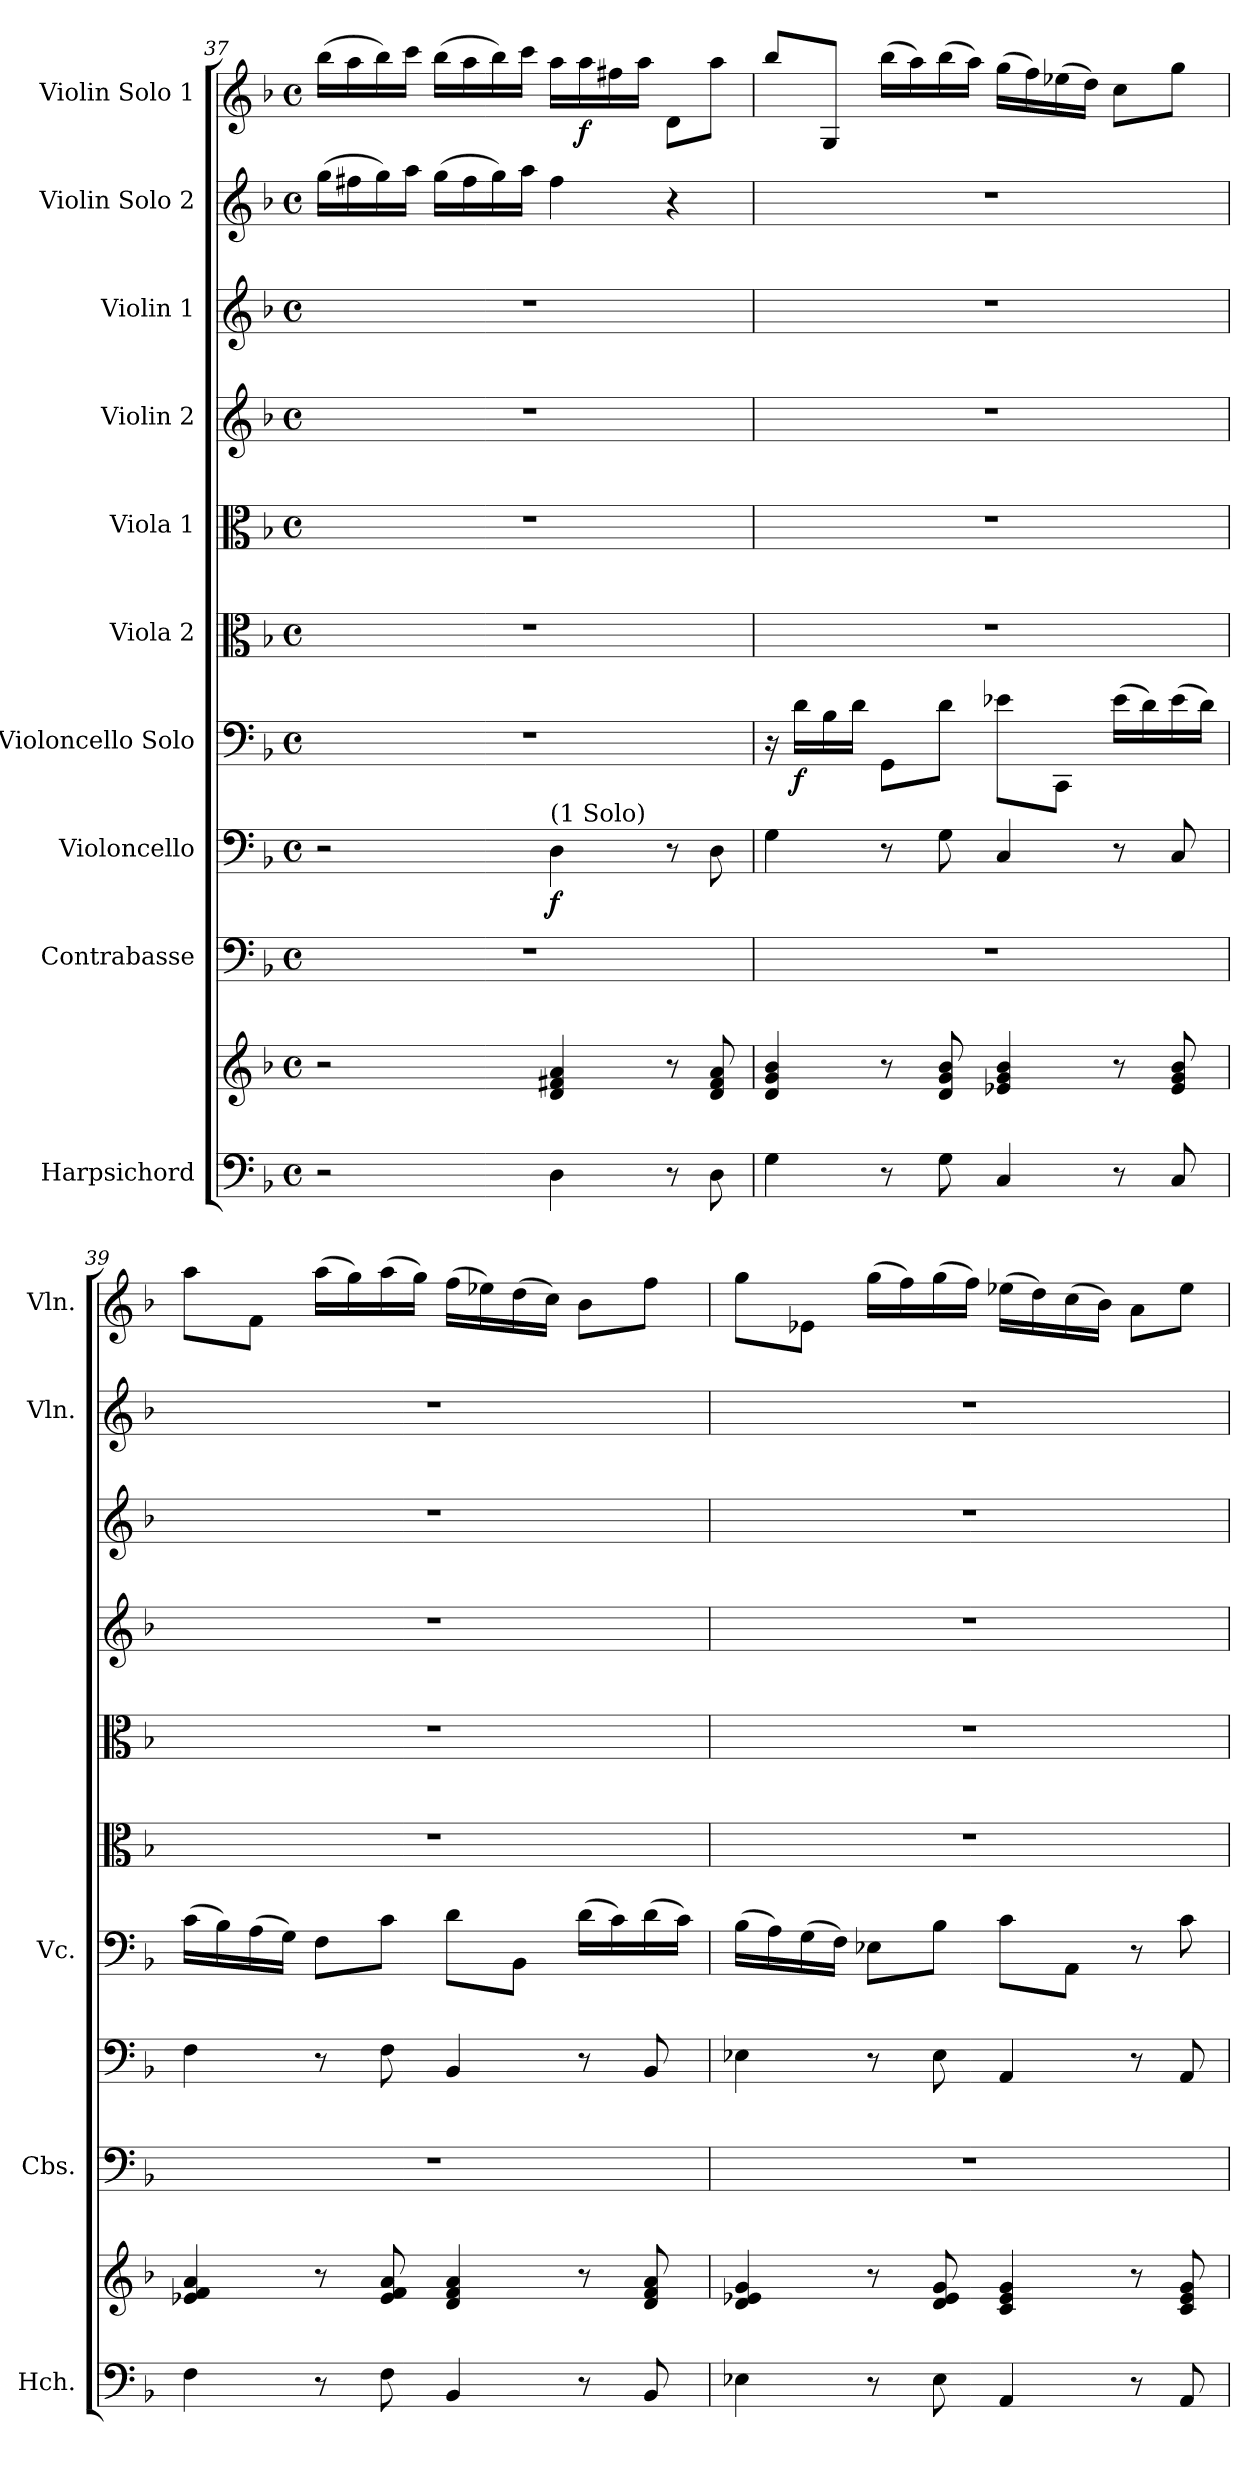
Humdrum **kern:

**kern	**kern	**dynam	**kern	**kern	**dynam	**kern	**dynam	**kern	**kern	**kern	**kern	**kern	**kern	**dynam
*part10	*part10	*part10	*part9	*part8	*part8	*part7	*part7	*part6	*part5	*part4	*part3	*part2	*part1	*part1
*staff11	*staff10	*staff10/11	*staff9	*staff8	*staff8	*staff7	*staff7	*staff6	*staff5	*staff4	*staff3	*staff2	*staff1	*staff1
*I"Harpsichord	*	*	*I"Contrabasse	*I"Violoncello	*	*I"Violoncello Solo	*	*I"Viola 2	*I"Viola 1	*I"Violin 2	*I"Violin 1	*I"Violin Solo 2	*I"Violin Solo 1	*
*I'Hch.	*	*	*I'Cbs.	*	*	*I'Vc.	*	*	*	*	*	*I'Vln.	*I'Vln.	*
*clefF4	*clefG2	*	*clefF4	*clefF4	*	*clefF4	*	*clefC3	*clefC3	*clefG2	*clefG2	*clefG2	*clefG2	*
*	*	*	*ITrd7c12	*	*	*	*	*	*	*	*	*	*	*
*k[b-]	*k[b-]	*	*k[b-]	*k[b-]	*	*k[b-]	*	*k[b-]	*k[b-]	*k[b-]	*k[b-]	*k[b-]	*k[b-]	*
*M4/4	*M4/4	*	*M4/4	*M4/4	*	*M4/4	*	*M4/4	*M4/4	*M4/4	*M4/4	*M4/4	*M4/4	*
*met(c)	*met(c)	*	*met(c)	*met(c)	*	*met(c)	*	*met(c)	*met(c)	*met(c)	*met(c)	*met(c)	*met(c)	*
=37	=37	=37	=37	=37	=37	=37	=37	=37	=37	=37	=37	=37	=37	=37
2r	2r	.	1r	2r	.	1r	.	1r	1r	1r	1r	(>16gg\LL	(>16bb-\LL	.
.	.	.	.	.	.	.	.	.	.	.	.	16ff#X\	16aa\	.
.	.	.	.	.	.	.	.	.	.	.	.	16gg\)	16bb-\)	.
.	.	.	.	.	.	.	.	.	.	.	.	16aa\JJ	16ccc\JJ	.
.	.	.	.	.	.	.	.	.	.	.	.	(>16gg\LL	(>16bb-\LL	.
.	.	.	.	.	.	.	.	.	.	.	.	16ff#\	16aa\	.
.	.	.	.	.	.	.	.	.	.	.	.	16gg\)	16bb-\)	.
.	.	.	.	.	.	.	.	.	.	.	.	16aa\JJ	16ccc\JJ	.
!	!	!	!	!LO:TX:a:t=(1 Solo)	!	!	!	!	!	!	!	!	!	!
!	!	!LO:DY:b=2	!	!	!	!	!	!	!	!	!	!	!	!
!	!	!LO:DY:n=1:b	!	!	!LO:DY:b	!	!	!	!	!	!	!	!	!
4D\	4d/ 4f#X/ 4a/	mp mp	.	4D\	f	.	.	.	.	.	.	4ff#\	16aa\LL	.
!	!	!	!	!	!	!	!	!	!	!	!	!	!	!LO:DY:b
.	.	.	.	.	.	.	.	.	.	.	.	.	16aa\	f
.	.	.	.	.	.	.	.	.	.	.	.	.	16ff#X\	.
.	.	.	.	.	.	.	.	.	.	.	.	.	16aa\JJ	.
8r	8r	.	.	8r	.	.	.	.	.	.	.	4r	8d\L	.
8D\	8d/ 8f#/ 8a/	.	.	8D\	.	.	.	.	.	.	.	.	8aa\J	.
=38	=38	=38	=38	=38	=38	=38	=38	=38	=38	=38	=38	=38	=38	=38
4G\	4d/ 4g/ 4b-/	.	1r	4G\	.	16r	.	1r	1r	1r	1r	1r	8bb-/L	.
!	!	!	!	!	!	!	!LO:DY:b	!	!	!	!	!	!	!
.	.	.	.	.	.	16d\LL	f	.	.	.	.	.	.	.
.	.	.	.	.	.	16B-\	.	.	.	.	.	.	8G/J	.
.	.	.	.	.	.	16d\JJ	.	.	.	.	.	.	.	.
8r	8r	.	.	8r	.	8GG\L	.	.	.	.	.	.	(>16bb-\LL	.
.	.	.	.	.	.	.	.	.	.	.	.	.	16aa\)	.
8G\	8d/ 8g/ 8b-/	.	.	8G\	.	8d\J	.	.	.	.	.	.	(>16bb-\	.
.	.	.	.	.	.	.	.	.	.	.	.	.	16aa\JJ)	.
4C/	4e-X/ 4g/ 4b-/	.	.	4C/	.	8e-X\L	.	.	.	.	.	.	(>16gg\LL	.
.	.	.	.	.	.	.	.	.	.	.	.	.	16ff\)	.
.	.	.	.	.	.	8CC\J	.	.	.	.	.	.	(>16ee-X\	.
.	.	.	.	.	.	.	.	.	.	.	.	.	16dd\JJ)	.
8r	8r	.	.	8r	.	(>16e-\LL	.	.	.	.	.	.	8cc\L	.
.	.	.	.	.	.	16d\)	.	.	.	.	.	.	.	.
8C/	8e-/ 8g/ 8b-/	.	.	8C/	.	(>16e-\	.	.	.	.	.	.	8gg\J	.
.	.	.	.	.	.	16d\JJ)	.	.	.	.	.	.	.	.
=39	=39	=39	=39	=39	=39	=39	=39	=39	=39	=39	=39	=39	=39	=39
4F\	4e-X/ 4f/ 4a/	.	1r	4F\	.	(>16c\LL	.	1r	1r	1r	1r	1r	8aa\L	.
.	.	.	.	.	.	16B-\)	.	.	.	.	.	.	.	.
.	.	.	.	.	.	(>16A\	.	.	.	.	.	.	8f\J	.
.	.	.	.	.	.	16G\JJ)	.	.	.	.	.	.	.	.
8r	8r	.	.	8r	.	8F\L	.	.	.	.	.	.	(>16aa\LL	.
.	.	.	.	.	.	.	.	.	.	.	.	.	16gg\)	.
8F\	8e-/ 8f/ 8a/	.	.	8F\	.	8c\J	.	.	.	.	.	.	(>16aa\	.
.	.	.	.	.	.	.	.	.	.	.	.	.	16gg\JJ)	.
4BB-/	4d/ 4f/ 4a/	.	.	4BB-/	.	8d\L	.	.	.	.	.	.	(>16ff\LL	.
.	.	.	.	.	.	.	.	.	.	.	.	.	16ee-X\)	.
.	.	.	.	.	.	8BB-\J	.	.	.	.	.	.	(>16dd\	.
.	.	.	.	.	.	.	.	.	.	.	.	.	16cc\JJ)	.
8r	8r	.	.	8r	.	(>16d\LL	.	.	.	.	.	.	8b-\L	.
.	.	.	.	.	.	16c\)	.	.	.	.	.	.	.	.
8BB-/	8d/ 8f/ 8a/	.	.	8BB-/	.	(>16d\	.	.	.	.	.	.	8ff\J	.
.	.	.	.	.	.	16c\JJ)	.	.	.	.	.	.	.	.
!!LO:PB:g=z
=40	=40	=40	=40	=40	=40	=40	=40	=40	=40	=40	=40	=40	=40	=40
4E-X\	4d/ 4e-X/ 4g/	.	1r	4E-X\	.	(>16B-\LL	.	1r	1r	1r	1r	1r	8gg\L	.
.	.	.	.	.	.	16A\)	.	.	.	.	.	.	.	.
.	.	.	.	.	.	(>16G\	.	.	.	.	.	.	8e-X\J	.
.	.	.	.	.	.	16F\JJ)	.	.	.	.	.	.	.	.
8r	8r	.	.	8r	.	8E-X\L	.	.	.	.	.	.	(>16gg\LL	.
.	.	.	.	.	.	.	.	.	.	.	.	.	16ff\)	.
8E-\	8d/ 8e-/ 8g/	.	.	8E-\	.	8B-\J	.	.	.	.	.	.	(>16gg\	.
.	.	.	.	.	.	.	.	.	.	.	.	.	16ff\JJ)	.
4AA/	4c/ 4e-/ 4g/	.	.	4AA/	.	8c\L	.	.	.	.	.	.	(>16ee-X\LL	.
.	.	.	.	.	.	.	.	.	.	.	.	.	16dd\)	.
.	.	.	.	.	.	8AA\J	.	.	.	.	.	.	(>16cc\	.
.	.	.	.	.	.	.	.	.	.	.	.	.	16b-\JJ)	.
8r	8r	.	.	8r	.	8r	.	.	.	.	.	.	8a\L	.
8AA/	8c/ 8e-/ 8g/	.	.	8AA/	.	8c\	.	.	.	.	.	.	8ee-\J	.
=	=	=	=	=	=	=	=	=	=	=	=	=	=	=
*-	*-	*-	*-	*-	*-	*-	*-	*-	*-	*-	*-	*-	*-	*-
